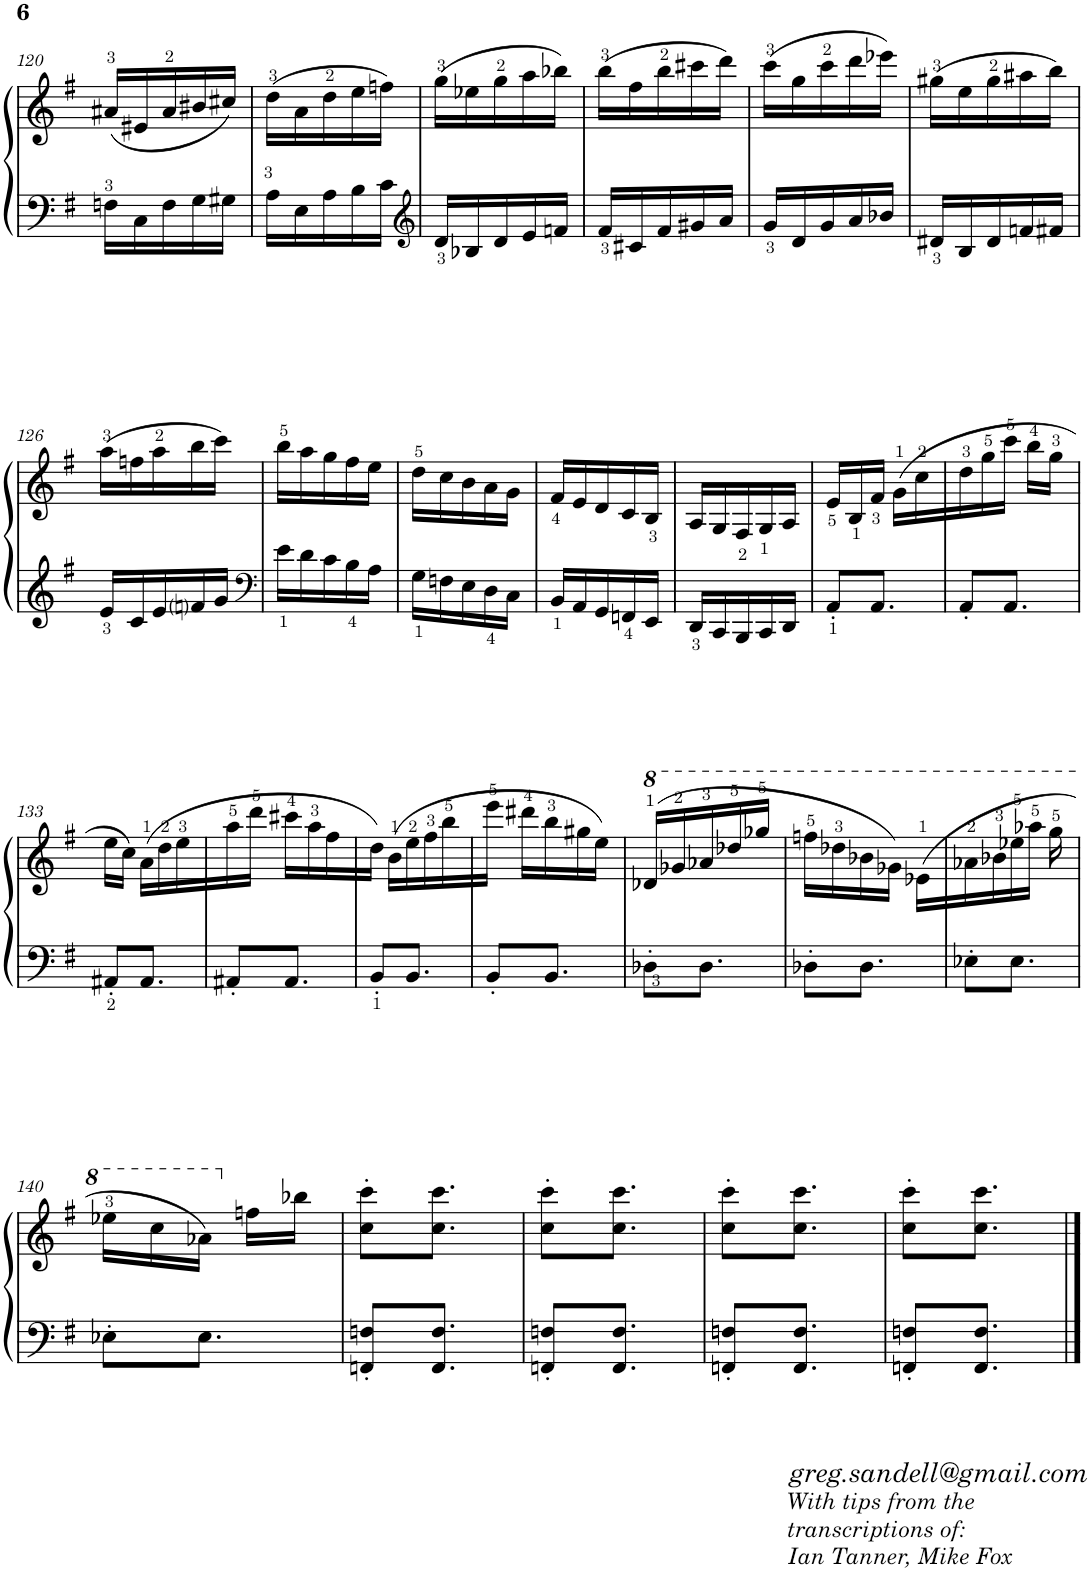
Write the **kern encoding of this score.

**kern	**kern
*part1	*part1
*staff2	*staff1
*I"Piano	*
*I'Pno.	*
!!LO:PB:g=z
*clefG2	*clefG2
*k[f#]	*k[f#]
*M5/16	*M5/16
=120	=120
16Fn\LL	(16a#X/LL
16C\	16e#X/
16F\	16a#/
16G\	16b#X/
16G#X\JJ	16cc#X/JJ)
=121	=121
16A\LL	(16dd\LL
16E\	16a\
16A\	16dd\
16B\	16ee\
16c\JJ	16ffn\JJ)
=122	=122
*clefG2	*
16d/LL	(16gg\LL
16B-X/	16ee-X\
16d/	16gg\
16e/	16aa\
16fn/JJ	16bb-X\JJ)
=123	=123
16f#/LL	(16bb\LL
16c#X/	16ff#\
16f#/	16bb\
16g#X/	16ccc#X\
16a/JJ	16ddd\JJ)
=124	=124
16g/LL	(16ccc\LL
16d/	16gg\
16g/	16ccc\
16a/	16ddd\
16b-X/JJ	16eee-X\JJ)
=125	=125
16d#X/LL	(16gg#X\LL
16B/	16ee\
16d#/	16gg#\
16fn/	16aa#X\
16f#X/JJ	16bb\JJ)
!!LO:LB:g=z
=126	=126
16e/LL	(16aa\LL
16c/	16ffn\
16e/	16aa\
16fni/	16bb\
16g/JJ	16ccc\JJ)
=127	=127
*clefF4	*
16e\LL	16bb\LL
16d\	16aa\
16c\	16gg\
16B\	16ff#\
16A\JJ	16ee\JJ
=128	=128
16G\LL	16dd\LL
16Fn\	16cc\
16E\	16b\
16D\	16a\
16C\JJ	16g\JJ
=129	=129
16BB/LL	16f#/LL
16AA/	16e/
16GG/	16d/
16FFn/	16c/
16EE/JJ	16B/JJ
=130	=130
16DD/LL	16A/LL
16CC/	16G/
16BBB/	16F#/
16CC/	16G/
16DD/JJ	16A/JJ
=131	=131
8AA'/L	16e/LL
.	16B/
8.AA/J	16f#/JJ
.	(16g\LL
.	16cc\
=132	=132
8AA'/L	16dd\
.	16gg\
8.AA/J	16ccc\JJ
.	16bb\LL
.	16gg\JJ
!!LO:LB:g=z
=133	=133
8AA#X'/L	16ee\LL
.	16cc\JJ)
8.AA#/J	(16a\LL
.	16dd\
.	16ee\
=134	=134
8AA#X'/L	16aa\
.	16ddd\JJ
8.AA#/J	16ccc#X\LL
.	16aa\
.	16ff#\
=135	=135
8BB'/L	16dd\JJ)
.	(16b\LL
8.BB/J	16ee\
.	16ff#\
.	16bb\
=136	=136
8BB'/L	16eee\JJ
.	16ddd#X\LL
8.BB/J	16bb\
.	16gg#X\
.	16ee\JJ)
=137	=137
*	*8va
8D-X'\L	(16dd-X/LL
.	16gg-X/
8.D-\J	16aa-X/
.	16ddd-X/
.	16ggg-X/JJ
=138	=138
8D-X'\L	16fffn\LL
.	16ddd-X\
8.D-\J	16bb-X\
.	16gg-X\JJ)
.	(16ee-X\LL
=139	=139
8E-X'\L	16aa-X\
.	16bb-X\
8.E-\J	16eee-X\
.	16aaa-X\JJ
.	16ggg\
!!LO:LB:g=z
=140	=140
8E-X'\L	16eee-X\LL
.	16ccc\
8.E-\J	16aa-X\JJ)
*	*X8va
.	16ffn\LL
.	16bb-X\JJ
=141	=141
8FFn/' 8Fn/'L	8cc\' 8ccc\'L
8.FF/ 8.F/J	8.cc\ 8.ccc\J
=142	=142
8FFn/' 8Fn/'L	8cc\' 8ccc\'L
8.FF/ 8.F/J	8.cc\ 8.ccc\J
=143	=143
8FFn/' 8Fn/'L	8cc\' 8ccc\'L
8.FF/ 8.F/J	8.cc\ 8.ccc\J
=144	=144
!LO:TX:b:i:t=greg.sandell@gmail.com	!
!LO:TX:b:t=With tips from the	!
!LO:TX:b:t=transcriptions of&colon;	!
!LO:TX:b:t=Ian Tanner, Mike Fox	!
8FFn/' 8Fn/'L	8cc\' 8ccc\'L
8.FF/ 8.F/J	8.cc\ 8.ccc\J
==	==
*-	*-
